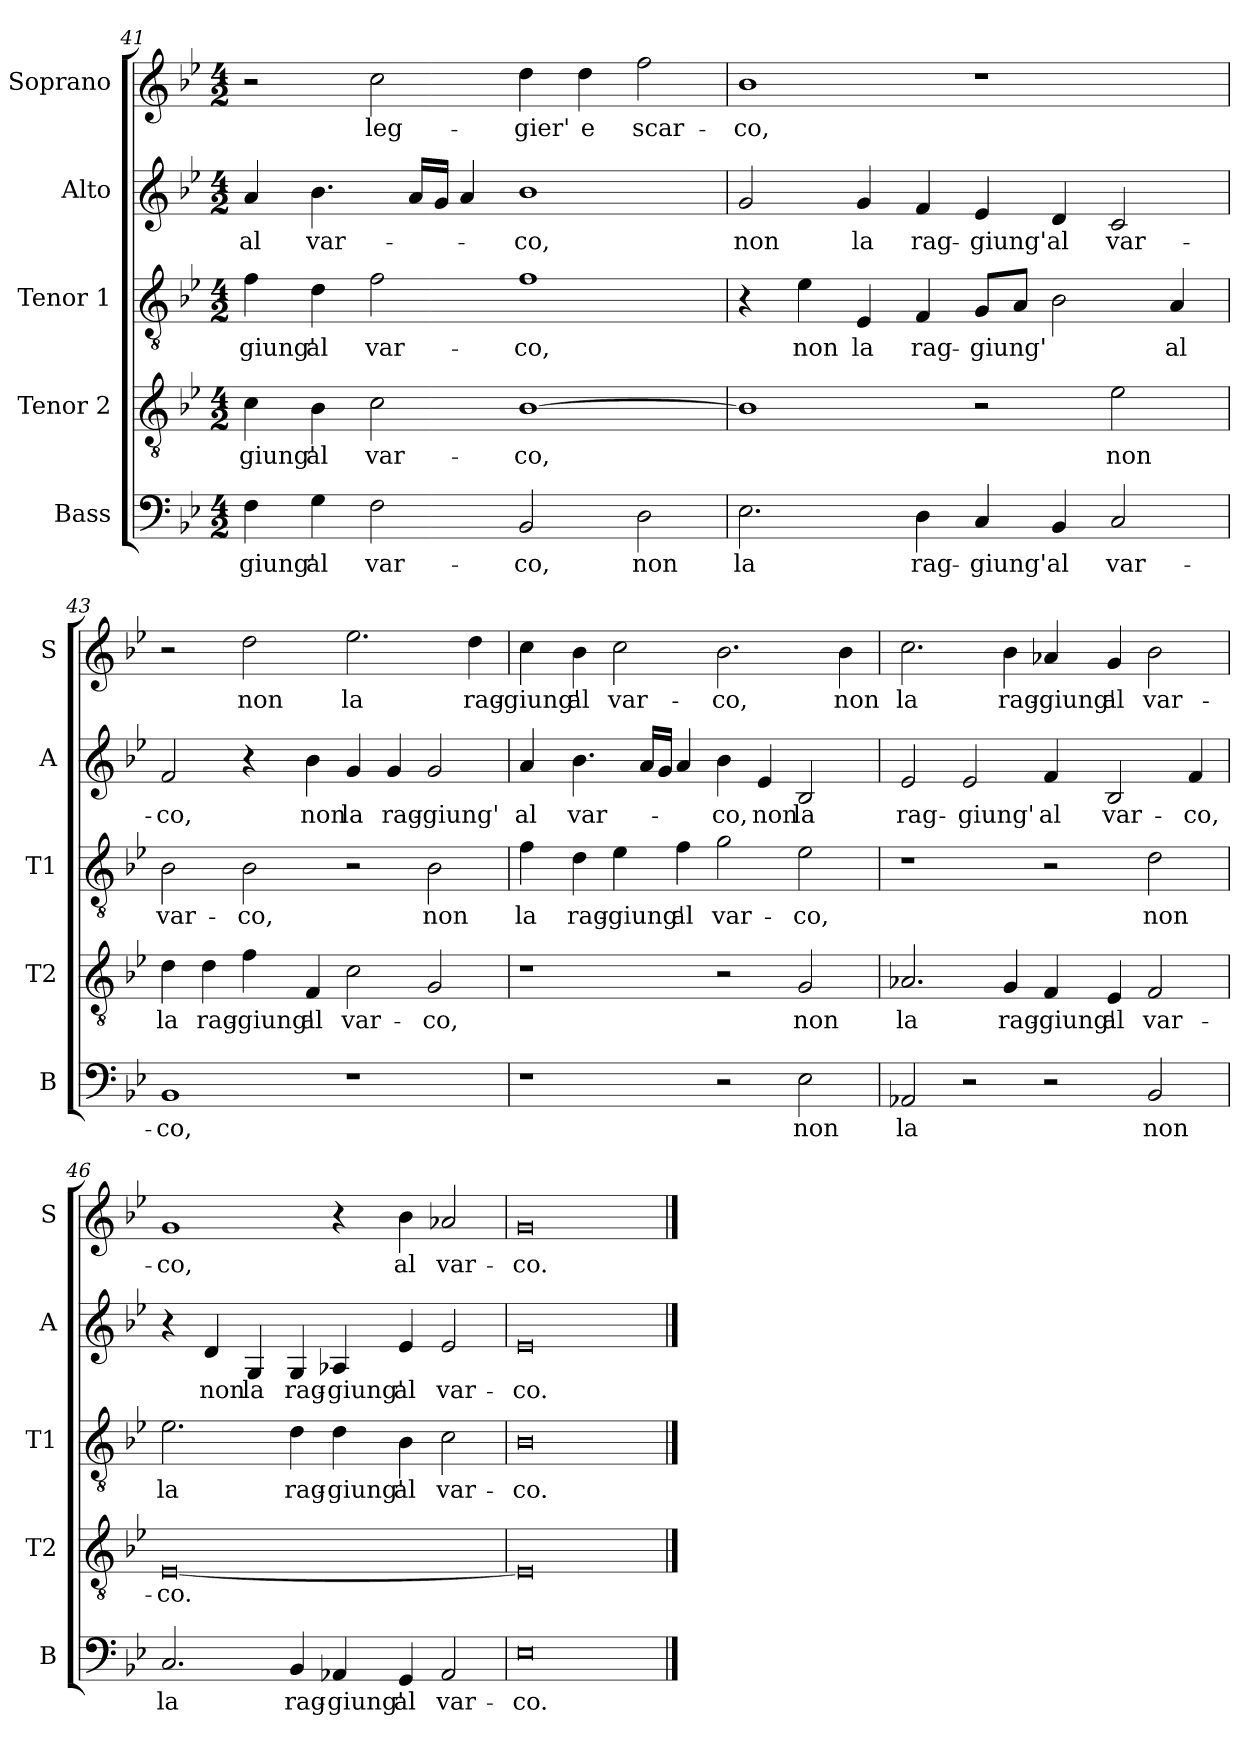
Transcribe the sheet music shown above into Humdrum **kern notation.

**kern	**text	**kern	**text	**kern	**text	**kern	**text	**kern	**text
*part5	*part5	*part4	*part4	*part3	*part3	*part2	*part2	*part1	*part1
*staff5	*staff5	*staff4	*staff4	*staff3	*staff3	*staff2	*staff2	*staff1	*staff1
*I"Bass	*	*I"Tenor 2	*	*I"Tenor 1	*	*I"Alto	*	*I"Soprano	*
*I'B	*	*I'T2	*	*I'T1	*	*I'A	*	*I'S	*
!!LO:LB:g=z
*clefF4	*	*clefGv2	*	*clefGv2	*	*clefG2	*	*clefG2	*
*k[b-e-]	*	*k[b-e-]	*	*k[b-e-]	*	*k[b-e-]	*	*k[b-e-]	*
*B-:	*	*B-:	*	*B-:	*	*B-:	*	*B-:	*
*M4/2	*	*M4/2	*	*M4/2	*	*M4/2	*	*M4/2	*
=41	=41	=41	=41	=41	=41	=41	=41	=41	=41
!	!LO:LY:b	!	!LO:LY:b	!	!LO:LY:b	!	!LO:LY:b	!	!
4F\	-giung'	4c\	giung'	4f\	-giung'	4a/	al	2r	.
!	!LO:LY:b	!	!LO:LY:b	!	!LO:LY:b	!	!LO:LY:b	!	!
4G\	al	4B-\	al	4d\	al	4.b-\	var-	.	.
!	!LO:LY:b	!	!LO:LY:b	!	!LO:LY:b	!	!	!	!LO:LY:b
2F\	var-	2c\	var-	2f\	var-	.	.	2cc\	leg-
.	.	.	.	.	.	16a/LL	.	.	.
.	.	.	.	.	.	16g/JJ	.	.	.
.	.	.	.	.	.	4a/	.	.	.
!	!LO:LY:b	!	!LO:LY:b	!	!LO:LY:b	!	!LO:LY:b	!	!LO:LY:b
2BB-/	-co,	[1B-	-co,	1f	-co,	1b-	-co,	4dd\	-gier'
!	!	!	!	!	!	!	!	!	!LO:LY:b
.	.	.	.	.	.	.	.	4dd\	e
!	!LO:LY:b	!	!	!	!	!	!	!	!LO:LY:b
2D\	non	.	.	.	.	.	.	2ff\	scar-
=42	=42	=42	=42	=42	=42	=42	=42	=42	=42
!	!LO:LY:b	!	!	!	!	!	!LO:LY:b	!	!LO:LY:b
2.E-\	la	1B-]	.	4r	.	2g/	non	1b-	-co,
!	!	!	!	!	!LO:LY:b	!	!	!	!
.	.	.	.	4e-\	non	.	.	.	.
!	!	!	!	!	!LO:LY:b	!	!LO:LY:b	!	!
.	.	.	.	4E-/	la	4g/	la	.	.
!	!LO:LY:b	!	!	!	!LO:LY:b	!	!LO:LY:b	!	!
4D\	rag-	.	.	4F/	rag-	4f/	rag-	.	.
!	!LO:LY:b	!	!	!	!LO:LY:b	!	!LO:LY:b	!	!
4C/	-giung'	2r	.	8G/L	-giung'	4e-/	-giung'	1r	.
.	.	.	.	8A/J	.	.	.	.	.
!	!LO:LY:b	!	!	!	!	!	!LO:LY:b	!	!
4BB-/	al	.	.	2B-\	.	4d/	al	.	.
!	!LO:LY:b	!	!LO:LY:b	!	!	!	!LO:LY:b	!	!
2C/	var-	2e-\	non	.	.	2c/	var-	.	.
!	!	!	!	!	!LO:LY:b	!	!	!	!
.	.	.	.	4A/	al	.	.	.	.
=43	=43	=43	=43	=43	=43	=43	=43	=43	=43
!	!LO:LY:b	!	!LO:LY:b	!	!LO:LY:b	!	!LO:LY:b	!	!
1BB-	-co,	4d\	la	2B-\	var-	2f/	-co,	2r	.
!	!	!	!LO:LY:b	!	!	!	!	!	!
.	.	4d\	rag-	.	.	.	.	.	.
!	!	!	!LO:LY:b	!	!LO:LY:b	!	!	!	!LO:LY:b
.	.	4f\	-giung'	2B-\	-co,	4r	.	2dd\	non
!	!	!	!LO:LY:b	!	!	!	!LO:LY:b	!	!
.	.	4F/	al	.	.	4b-\	non	.	.
!	!	!	!LO:LY:b	!	!	!	!LO:LY:b	!	!LO:LY:b
1r	.	2c\	var-	2r	.	4g/	la	2.ee-\	la
!	!	!	!	!	!	!	!LO:LY:b	!	!
.	.	.	.	.	.	4g/	rag-	.	.
!	!	!	!LO:LY:b	!	!LO:LY:b	!	!LO:LY:b	!	!
.	.	2G/	-co,	2B-\	non	2g/	-giung'	.	.
!	!	!	!	!	!	!	!	!	!LO:LY:b
.	.	.	.	.	.	.	.	4dd\	rag-
=44	=44	=44	=44	=44	=44	=44	=44	=44	=44
!	!	!	!	!	!LO:LY:b	!	!LO:LY:b	!	!LO:LY:b
1r	.	1r	.	4f\	la	4a/	al	4cc\	-giung'
!	!	!	!	!	!LO:LY:b	!	!LO:LY:b	!	!LO:LY:b
.	.	.	.	4d\	rag-	4.b-\	var-	4b-\	al
!	!	!	!	!	!LO:LY:b	!	!	!	!LO:LY:b
.	.	.	.	4e-\	-giung'	.	.	2cc\	var-
.	.	.	.	.	.	16a/LL	.	.	.
.	.	.	.	.	.	16g/JJ	.	.	.
!	!	!	!	!	!LO:LY:b	!	!	!	!
.	.	.	.	4f\	al	4a/	.	.	.
!	!	!	!	!	!LO:LY:b	!	!LO:LY:b	!	!LO:LY:b
2r	.	2r	.	2g\	var-	4b-\	-co,	2.b-\	-co,
!	!	!	!	!	!	!	!LO:LY:b	!	!
.	.	.	.	.	.	4e-/	non	.	.
!	!LO:LY:b	!	!LO:LY:b	!	!LO:LY:b	!	!LO:LY:b	!	!
2E-\	non	2G/	non	2e-\	-co,	2B-/	la	.	.
!	!	!	!	!	!	!	!	!	!LO:LY:b
.	.	.	.	.	.	.	.	4b-\	non
!!LO:LB:g=z
=45	=45	=45	=45	=45	=45	=45	=45	=45	=45
!	!LO:LY:b	!	!LO:LY:b	!	!	!	!LO:LY:b	!	!LO:LY:b
2AA-X/	la	2.A-X/	la	1r	.	2e-/	rag-	2.cc\	la
!	!	!	!	!	!	!	!LO:LY:b	!	!
2r	.	.	.	.	.	2e-/	-giung'	.	.
!	!	!	!LO:LY:b	!	!	!	!	!	!LO:LY:b
.	.	4G/	rag-	.	.	.	.	4b-\	rag-
!	!	!	!LO:LY:b	!	!	!	!LO:LY:b	!	!LO:LY:b
2r	.	4F/	-giung'	2r	.	4f/	al	4a-X/	-giung'
!	!	!	!LO:LY:b	!	!	!	!LO:LY:b	!	!LO:LY:b
.	.	4E-/	al	.	.	2B-/	var-	4g/	al
!	!LO:LY:b	!	!LO:LY:b	!	!LO:LY:b	!	!	!	!LO:LY:b
2BB-/	non	2F/	var-	2d\	non	.	.	2b-\	var-
!	!	!	!	!	!	!	!LO:LY:b	!	!
.	.	.	.	.	.	4f/	-co,	.	.
=46	=46	=46	=46	=46	=46	=46	=46	=46	=46
!	!LO:LY:b	!	!LO:LY:b	!	!LO:LY:b	!	!	!	!LO:LY:b
2.C/	la	[0E-	-co.	2.e-\	la	4r	.	1g	-co,
!	!	!	!	!	!	!	!LO:LY:b	!	!
.	.	.	.	.	.	4d/	non	.	.
!	!	!	!	!	!	!	!LO:LY:b	!	!
.	.	.	.	.	.	4G/	la	.	.
!	!LO:LY:b	!	!	!	!LO:LY:b	!	!LO:LY:b	!	!
4BB-/	rag-	.	.	4d\	rag-	4G/	rag-	.	.
!	!LO:LY:b	!	!	!	!LO:LY:b	!	!LO:LY:b	!	!
4AA-X/	-giung'	.	.	4d\	-giung'	4A-X/	-giung'	4r	.
!	!LO:LY:b	!	!	!	!LO:LY:b	!	!LO:LY:b	!	!LO:LY:b
4GG/	al	.	.	4B-\	al	4e-/	al	4b-\	al
!	!LO:LY:b	!	!	!	!LO:LY:b	!	!LO:LY:b	!	!LO:LY:b
2AA-/	var-	.	.	2c\	var-	2e-/	var-	2a-X/	var-
=47	=47	=47	=47	=47	=47	=47	=47	=47	=47
!	!LO:LY:b	!	!	!	!LO:LY:b	!	!LO:LY:b	!	!LO:LY:b
0E-	-co.	0E-]	.	0B-	-co.	0e-	-co.	0g	-co.
==	==	==	==	==	==	==	==	==	==
*-	*-	*-	*-	*-	*-	*-	*-	*-	*-
